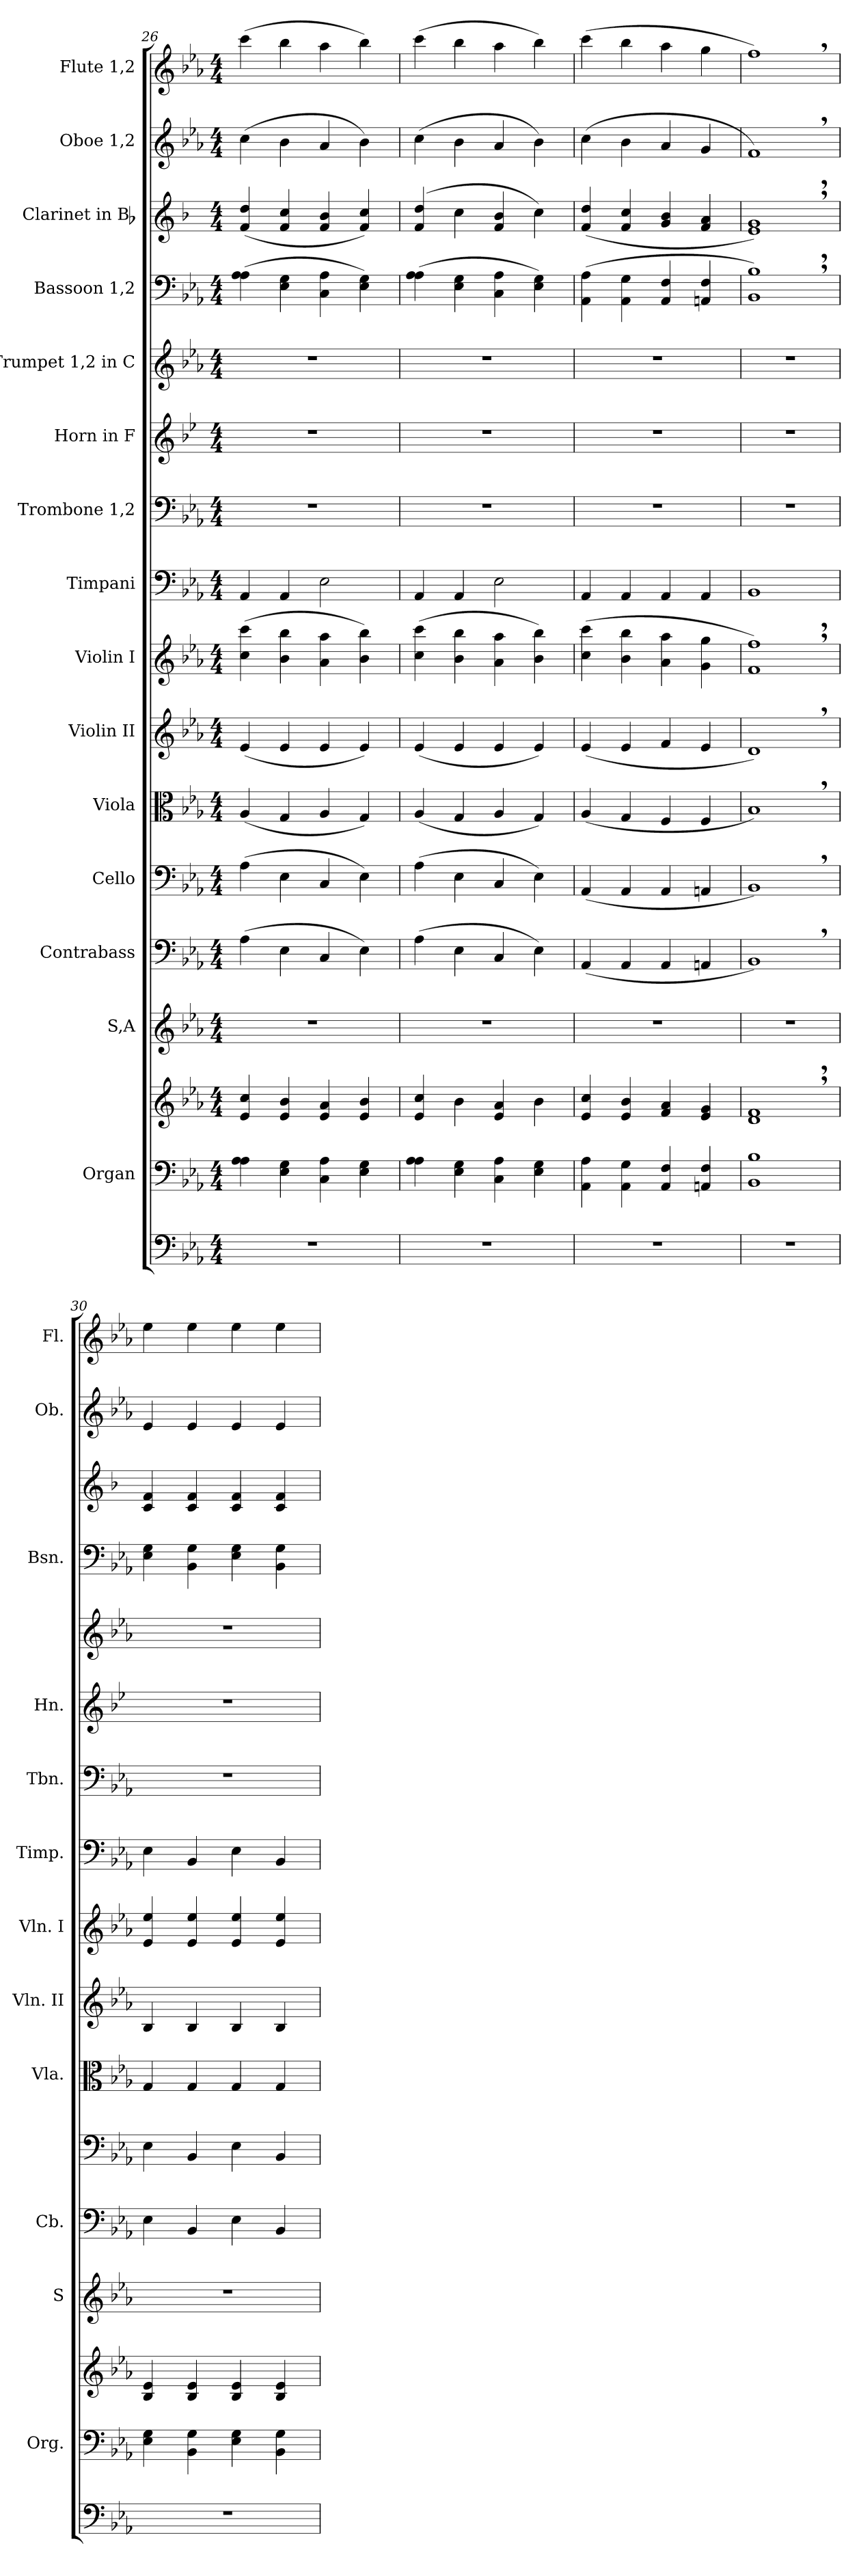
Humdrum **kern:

**kern	**kern	**kern	**kern	**kern	**kern	**kern	**kern	**kern	**kern	**kern	**kern	**kern	**kern	**kern	**kern	**kern
*part16	*part15	*part15	*part14	*part13	*part12	*part11	*part10	*part9	*part8	*part7	*part6	*part5	*part4	*part3	*part2	*part1
*staff17	*staff16	*staff15	*staff14	*staff13	*staff12	*staff11	*staff10	*staff9	*staff8	*staff7	*staff6	*staff5	*staff4	*staff3	*staff2	*staff1
*	*I"Organ	*	*I"S,A	*I"Contrabass	*I"Cello	*I"Viola	*I"Violin II	*I"Violin I	*I"Timpani	*I"Trombone 1,2	*I"Horn in F	*I"Trumpet 1,2 in C	*I"Bassoon 1,2	*I"Clarinet in Bb	*I"Oboe 1,2	*I"Flute 1,2
*	*I'Org.	*	*I'S	*I'Cb.	*	*I'Vla.	*I'Vln. II	*I'Vln. I	*I'Timp.	*I'Tbn.	*I'Hn.	*	*I'Bsn.	*	*I'Ob.	*I'Fl.
*clefF4	*clefF4	*clefG2	*clefG2	*clefF4	*clefF4	*clefC3	*clefG2	*clefG2	*clefF4	*clefF4	*clefG2	*clefG2	*clefF4	*clefG2	*clefG2	*clefG2
*	*	*	*ITrd7c12	*ITrd7c12	*	*	*	*	*	*	*ITrd4c7	*	*	*ITrd1c2	*	*
*k[b-e-a-]	*k[b-e-a-]	*k[b-e-a-]	*k[b-e-a-]	*k[b-e-a-]	*k[b-e-a-]	*k[b-e-a-]	*k[b-e-a-]	*k[b-e-a-]	*k[b-e-a-]	*k[b-e-a-]	*k[b-e-a-]	*k[b-e-a-]	*k[b-e-a-]	*k[b-e-a-]	*k[b-e-a-]	*k[b-e-a-]
*E-:	*E-:	*E-:	*E-:	*E-:	*E-:	*E-:	*E-:	*E-:	*E-:	*E-:	*E-:	*E-:	*E-:	*E-:	*E-:	*E-:
*M4/4	*M4/4	*M4/4	*M4/4	*M4/4	*M4/4	*M4/4	*M4/4	*M4/4	*M4/4	*M4/4	*M4/4	*M4/4	*M4/4	*M4/4	*M4/4	*M4/4
=26	=26	=26	=26	=26	=26	=26	=26	=26	=26	=26	=26	=26	=26	=26	=26	=26
1r	4A-\ 4A-\	4e-/ 4cc/	1r	(>4AA-\	(>4A-\	(<4A-/	(<4e-/	(>4cc\ 4ccc\	4AA-/	1r	1r	1r	(>4A-\ 4A-\	(<4e-/ 4cc/	(>4cc\	(>4ccc\
.	4E-\ 4G\	4e-/ 4b-/	.	4EE-\	4E-\	4G/	4e-/	4b-\ 4bb-\	4AA-/	.	.	.	4E-\ 4G\	4e-/ 4b-/	4b-\	4bb-\
.	4C\ 4A-\	4e-/ 4a-/	.	4CC/	4C/	4A-/	4e-/	4a-\ 4aa-\	2E-\	.	.	.	4C\ 4A-\	4e-/ 4a-/	4a-/	4aa-\
.	4E-\ 4G\	4e-/ 4b-/	.	4EE-\)	4E-\)	4G/)	4e-/)	4b-\ 4bb-\)	.	.	.	.	4E-\ 4G\)	4e-/ 4b-/)	4b-\)	4bb-\)
=27	=27	=27	=27	=27	=27	=27	=27	=27	=27	=27	=27	=27	=27	=27	=27	=27
1r	4A-\ 4A-\	4e-/ 4cc/	1r	(>4AA-\	(>4A-\	(<4A-/	(<4e-/	(>4cc\ 4ccc\	4AA-/	1r	1r	1r	(>4A-\ 4A-\	(4e-/ 4cc/	(>4cc\	(>4ccc\
.	4E-\ 4G\	4b-\	.	4EE-\	4E-\	4G/	4e-/	4b-\ 4bb-\	4AA-/	.	.	.	4E-\ 4G\	4b-\	4b-\	4bb-\
.	4C\ 4A-\	4e-/ 4a-/	.	4CC/	4C/	4A-/	4e-/	4a-\ 4aa-\	2E-\	.	.	.	4C\ 4A-\	4e-/ 4a-/	4a-/	4aa-\
.	4E-\ 4G\	4b-\	.	4EE-\)	4E-\)	4G/)	4e-/)	4b-\ 4bb-\)	.	.	.	.	4E-\ 4G\)	4b-\)	4b-\)	4bb-\)
=28	=28	=28	=28	=28	=28	=28	=28	=28	=28	=28	=28	=28	=28	=28	=28	=28
1r	4AA-\ 4A-\	4e-/ 4cc/	1r	(<4AAA-/	(<4AA-/	(<4A-/	(<4e-/	(>4cc\ 4ccc\	4AA-/	1r	1r	1r	(>4AA-\ 4A-\	(<4e-/ 4cc/	(>4cc\	(>4ccc\
.	4AA-\ 4G\	4e-/ 4b-/	.	4AAA-/	4AA-/	4G/	4e-/	4b-\ 4bb-\	4AA-/	.	.	.	4AA-\ 4G\	4e-/ 4b-/	4b-\	4bb-\
.	4AA-/ 4F/	4f/ 4a-/	.	4AAA-/	4AA-/	4F/	4f/	4a-\ 4aa-\	4AA-/	.	.	.	4AA-/ 4F/	4f/ 4a-/	4a-/	4aa-\
.	4AAn/ 4F/	4e-/ 4g/	.	4AAAn/	4AAn/	4F/	4e-/	4g\ 4gg\	4AA-/	.	.	.	4AAn/ 4F/	4e-/ 4g/	4g/	4gg\
=29	=29	=29	=29	=29	=29	=29	=29	=29	=29	=29	=29	=29	=29	=29	=29	=29
1r	1BB- 1B-	1d,> 1f,>	1r	1BBB-,>)	1BB-,>)	1B-,>)	1d,>)	1f,> 1ff,>)	1BB-	1r	1r	1r	1BB-,> 1B-,>)	1d,> 1f,>)	1f,>)	1ff,>)
!!LO:PB:g=z
=30	=30	=30	=30	=30	=30	=30	=30	=30	=30	=30	=30	=30	=30	=30	=30	=30
1r	4E-\ 4G\	4B-/ 4e-/	1r	4EE-\	4E-\	4G/	4B-/	4e-/ 4ee-/	4E-\	1r	1r	1r	4E-\ 4G\	4B-/ 4e-/	4e-/	4ee-\
.	4BB-\ 4G\	4B-/ 4e-/	.	4BBB-/	4BB-/	4G/	4B-/	4e-/ 4ee-/	4BB-/	.	.	.	4BB-\ 4G\	4B-/ 4e-/	4e-/	4ee-\
.	4E-\ 4G\	4B-/ 4e-/	.	4EE-\	4E-\	4G/	4B-/	4e-/ 4ee-/	4E-\	.	.	.	4E-\ 4G\	4B-/ 4e-/	4e-/	4ee-\
.	4BB-\ 4G\	4B-/ 4e-/	.	4BBB-/	4BB-/	4G/	4B-/	4e-/ 4ee-/	4BB-/	.	.	.	4BB-\ 4G\	4B-/ 4e-/	4e-/	4ee-\
=	=	=	=	=	=	=	=	=	=	=	=	=	=	=	=	=
*-	*-	*-	*-	*-	*-	*-	*-	*-	*-	*-	*-	*-	*-	*-	*-	*-
